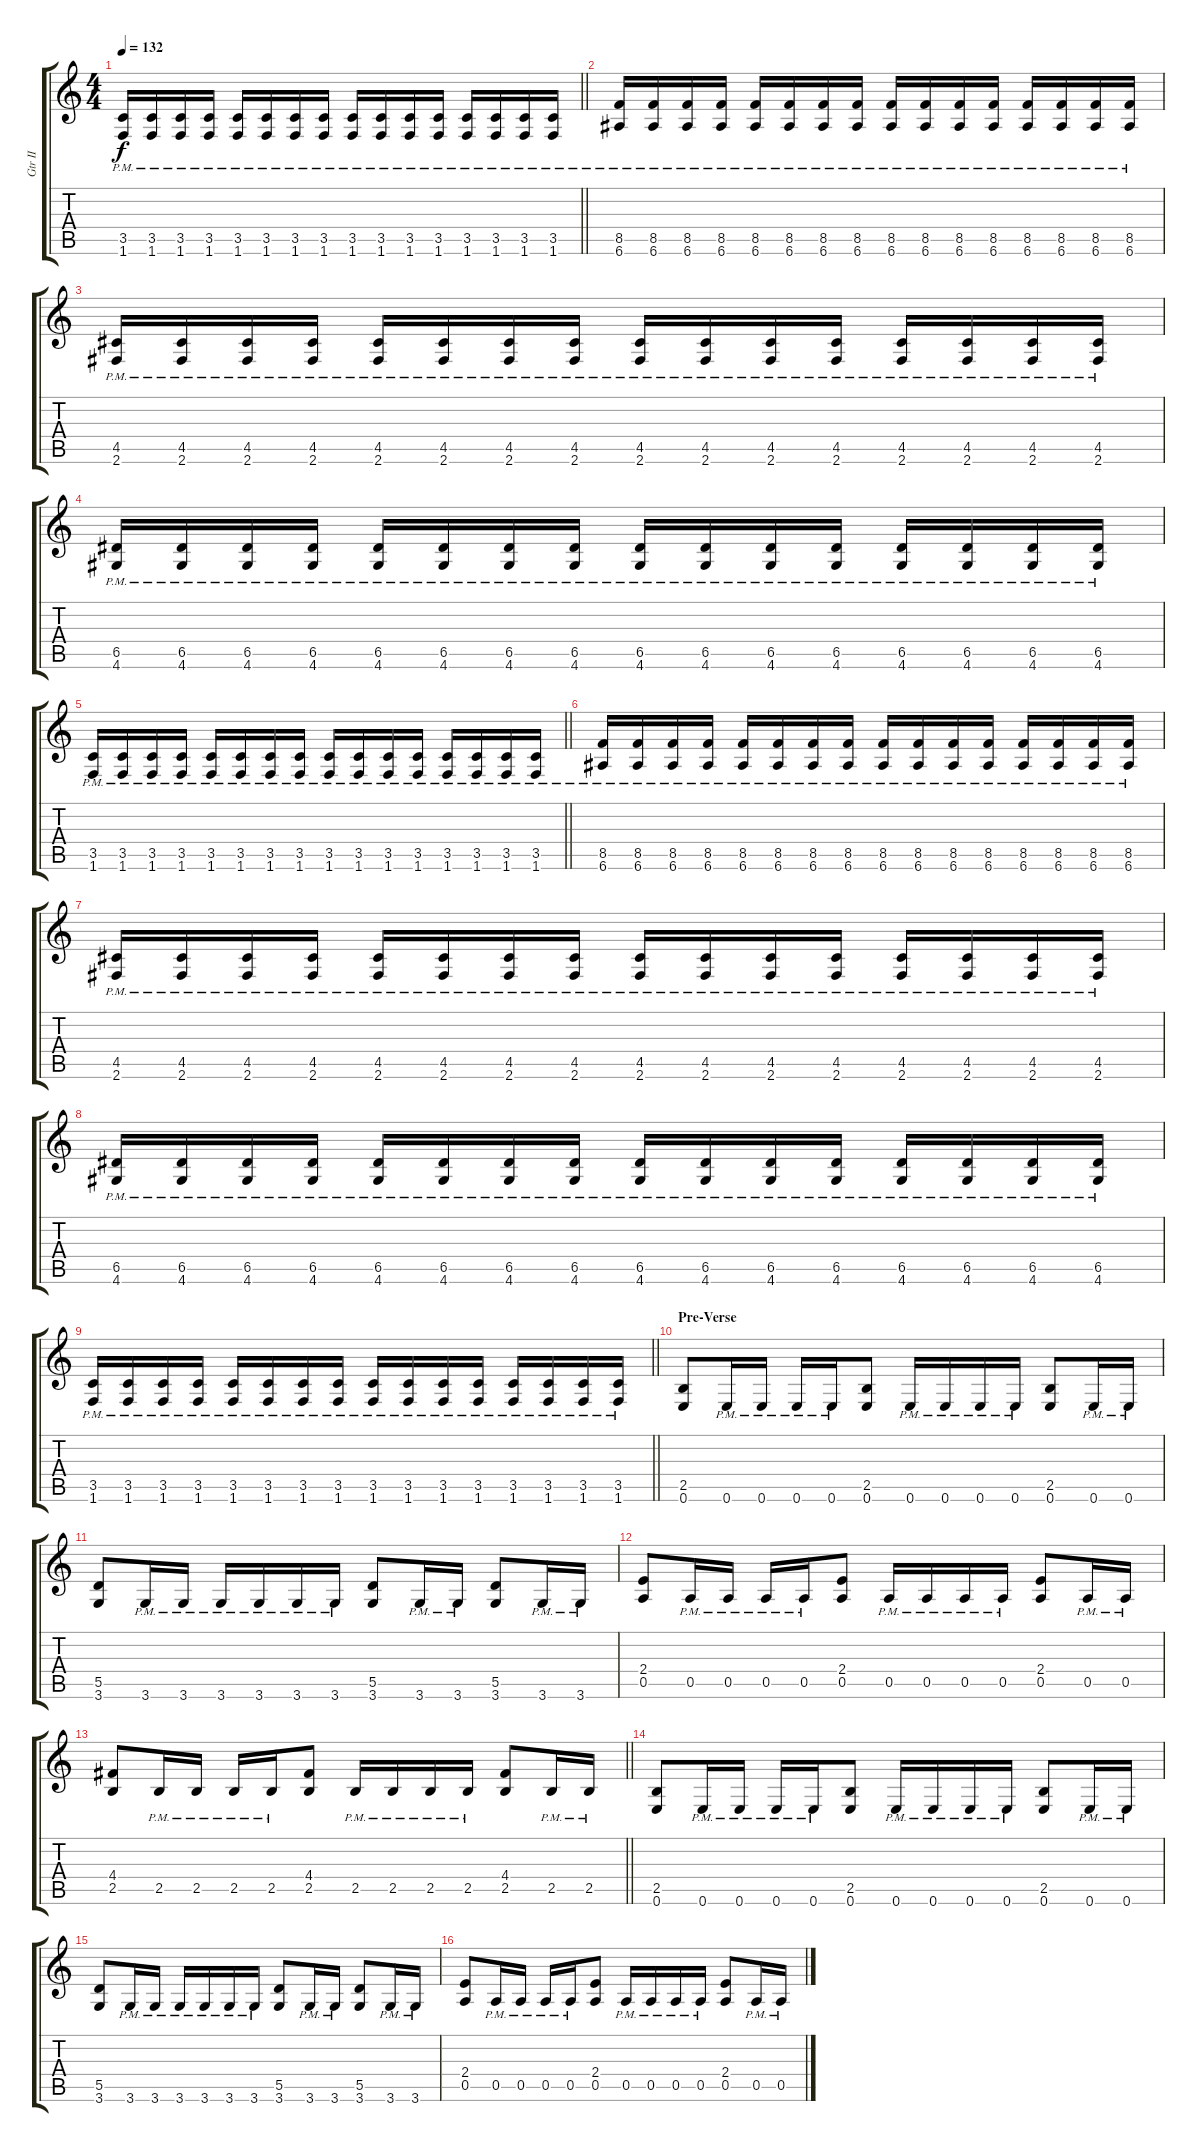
\track ("Gtr II" "Gtr II") {instrument distortionguitar}
\staff {score tabs}
\tuning (E4 B3 G3 D3 A2 E2) {hide}
\ts (4 4)
\tempo 132
\clef g2
\barLineRight lightlight
\ks c
(3.5{pm} 1.6{pm}).16{dy f} (3.5{pm} 1.6{pm}).16 (3.5{pm} 1.6{pm}).16 (3.5{pm} 1.6{pm}).16 (3.5{pm} 1.6{pm}).16 (3.5{pm} 1.6{pm}).16 (3.5{pm} 1.6{pm}).16 (3.5{pm} 1.6{pm}).16 (3.5{pm} 1.6{pm}).16 (3.5{pm} 1.6{pm}).16 (3.5{pm} 1.6{pm}).16 (3.5{pm} 1.6{pm}).16 (3.5{pm} 1.6{pm}).16 (3.5{pm} 1.6{pm}).16 (3.5{pm} 1.6{pm}).16 (3.5{pm} 1.6{pm}).16 |
\section ("" "")
(8.5{pm} 6.6{pm}).16 (8.5{pm} 6.6{pm}).16 (8.5{pm} 6.6{pm}).16 (8.5{pm} 6.6{pm}).16 (8.5{pm} 6.6{pm}).16 (8.5{pm} 6.6{pm}).16 (8.5{pm} 6.6{pm}).16 (8.5{pm} 6.6{pm}).16 (8.5{pm} 6.6{pm}).16 (8.5{pm} 6.6{pm}).16 (8.5{pm} 6.6{pm}).16 (8.5{pm} 6.6{pm}).16 (8.5{pm} 6.6{pm}).16 (8.5{pm} 6.6{pm}).16 (8.5{pm} 6.6{pm}).16 (8.5{pm} 6.6{pm}).16 |
(4.5{pm} 2.6{pm}).16 (4.5{pm} 2.6{pm}).16 (4.5{pm} 2.6{pm}).16 (4.5{pm} 2.6{pm}).16 (4.5{pm} 2.6{pm}).16 (4.5{pm} 2.6{pm}).16 (4.5{pm} 2.6{pm}).16 (4.5{pm} 2.6{pm}).16 (4.5{pm} 2.6{pm}).16 (4.5{pm} 2.6{pm}).16 (4.5{pm} 2.6{pm}).16 (4.5{pm} 2.6{pm}).16 (4.5{pm} 2.6{pm}).16 (4.5{pm} 2.6{pm}).16 (4.5{pm} 2.6{pm}).16 (4.5{pm} 2.6{pm}).16 |
(6.5{pm} 4.6{pm}).16 (6.5{pm} 4.6{pm}).16 (6.5{pm} 4.6{pm}).16 (6.5{pm} 4.6{pm}).16 (6.5{pm} 4.6{pm}).16 (6.5{pm} 4.6{pm}).16 (6.5{pm} 4.6{pm}).16 (6.5{pm} 4.6{pm}).16 (6.5{pm} 4.6{pm}).16 (6.5{pm} 4.6{pm}).16 (6.5{pm} 4.6{pm}).16 (6.5{pm} 4.6{pm}).16 (6.5{pm} 4.6{pm}).16 (6.5{pm} 4.6{pm}).16 (6.5{pm} 4.6{pm}).16 (6.5{pm} 4.6{pm}).16 |
\barLineRight lightlight
(3.5{pm} 1.6{pm}).16 (3.5{pm} 1.6{pm}).16 (3.5{pm} 1.6{pm}).16 (3.5{pm} 1.6{pm}).16 (3.5{pm} 1.6{pm}).16 (3.5{pm} 1.6{pm}).16 (3.5{pm} 1.6{pm}).16 (3.5{pm} 1.6{pm}).16 (3.5{pm} 1.6{pm}).16 (3.5{pm} 1.6{pm}).16 (3.5{pm} 1.6{pm}).16 (3.5{pm} 1.6{pm}).16 (3.5{pm} 1.6{pm}).16 (3.5{pm} 1.6{pm}).16 (3.5{pm} 1.6{pm}).16 (3.5{pm} 1.6{pm}).16 |
(8.5{pm} 6.6{pm}).16 (8.5{pm} 6.6{pm}).16 (8.5{pm} 6.6{pm}).16 (8.5{pm} 6.6{pm}).16 (8.5{pm} 6.6{pm}).16 (8.5{pm} 6.6{pm}).16 (8.5{pm} 6.6{pm}).16 (8.5{pm} 6.6{pm}).16 (8.5{pm} 6.6{pm}).16 (8.5{pm} 6.6{pm}).16 (8.5{pm} 6.6{pm}).16 (8.5{pm} 6.6{pm}).16 (8.5{pm} 6.6{pm}).16 (8.5{pm} 6.6{pm}).16 (8.5{pm} 6.6{pm}).16 (8.5{pm} 6.6{pm}).16 |
(4.5{pm} 2.6{pm}).16 (4.5{pm} 2.6{pm}).16 (4.5{pm} 2.6{pm}).16 (4.5{pm} 2.6{pm}).16 (4.5{pm} 2.6{pm}).16 (4.5{pm} 2.6{pm}).16 (4.5{pm} 2.6{pm}).16 (4.5{pm} 2.6{pm}).16 (4.5{pm} 2.6{pm}).16 (4.5{pm} 2.6{pm}).16 (4.5{pm} 2.6{pm}).16 (4.5{pm} 2.6{pm}).16 (4.5{pm} 2.6{pm}).16 (4.5{pm} 2.6{pm}).16 (4.5{pm} 2.6{pm}).16 (4.5{pm} 2.6{pm}).16 |
(6.5{pm} 4.6{pm}).16 (6.5{pm} 4.6{pm}).16 (6.5{pm} 4.6{pm}).16 (6.5{pm} 4.6{pm}).16 (6.5{pm} 4.6{pm}).16 (6.5{pm} 4.6{pm}).16 (6.5{pm} 4.6{pm}).16 (6.5{pm} 4.6{pm}).16 (6.5{pm} 4.6{pm}).16 (6.5{pm} 4.6{pm}).16 (6.5{pm} 4.6{pm}).16 (6.5{pm} 4.6{pm}).16 (6.5{pm} 4.6{pm}).16 (6.5{pm} 4.6{pm}).16 (6.5{pm} 4.6{pm}).16 (6.5{pm} 4.6{pm}).16 |
\barLineRight lightlight
(3.5{pm} 1.6{pm}).16 (3.5{pm} 1.6{pm}).16 (3.5{pm} 1.6{pm}).16 (3.5{pm} 1.6{pm}).16 (3.5{pm} 1.6{pm}).16 (3.5{pm} 1.6{pm}).16 (3.5{pm} 1.6{pm}).16 (3.5{pm} 1.6{pm}).16 (3.5{pm} 1.6{pm}).16 (3.5{pm} 1.6{pm}).16 (3.5{pm} 1.6{pm}).16 (3.5{pm} 1.6{pm}).16 (3.5{pm} 1.6{pm}).16 (3.5{pm} 1.6{pm}).16 (3.5{pm} 1.6{pm}).16 (3.5{pm} 1.6{pm}).16 |
\section ("" "Pre-Verse")
(2.5 0.6).8 0.6{pm}.16 0.6{pm}.16 0.6{pm}.16 0.6{pm}.16 (2.5 0.6).8 0.6{pm}.16 0.6{pm}.16 0.6{pm}.16 0.6{pm}.16 (2.5 0.6).8 0.6{pm}.16 0.6{pm}.16 |
(5.5 3.6).8 3.6{pm}.16 3.6{pm}.16 3.6{pm}.16 3.6{pm}.16 3.6{pm}.16 3.6{pm}.16 (5.5 3.6).8 3.6{pm}.16 3.6{pm}.16 (5.5 3.6).8 3.6{pm}.16 3.6{pm}.16 |
(2.4 0.5).8 0.5{pm}.16 0.5{pm}.16 0.5{pm}.16 0.5{pm}.16 (2.4 0.5).8 0.5{pm}.16 0.5{pm}.16 0.5{pm}.16 0.5{pm}.16 (2.4 0.5).8 0.5{pm}.16 0.5{pm}.16 |
\barLineRight lightlight
(4.4 2.5).8 2.5{pm}.16 2.5{pm}.16 2.5{pm}.16 2.5{pm}.16 (4.4 2.5).8 2.5{pm}.16 2.5{pm}.16 2.5{pm}.16 2.5{pm}.16 (4.4 2.5).8 2.5{pm}.16 2.5{pm}.16 |
(2.5 0.6).8 0.6{pm}.16 0.6{pm}.16 0.6{pm}.16 0.6{pm}.16 (2.5 0.6).8 0.6{pm}.16 0.6{pm}.16 0.6{pm}.16 0.6{pm}.16 (2.5 0.6).8 0.6{pm}.16 0.6{pm}.16 |
(5.5 3.6).8 3.6{pm}.16 3.6{pm}.16 3.6{pm}.16 3.6{pm}.16 3.6{pm}.16 3.6{pm}.16 (5.5 3.6).8 3.6{pm}.16 3.6{pm}.16 (5.5 3.6).8 3.6{pm}.16 3.6{pm}.16 |
(2.4 0.5).8 0.5{pm}.16 0.5{pm}.16 0.5{pm}.16 0.5{pm}.16 (2.4 0.5).8 0.5{pm}.16 0.5{pm}.16 0.5{pm}.16 0.5{pm}.16 (2.4 0.5).8 0.5{pm}.16 0.5{pm}.16
